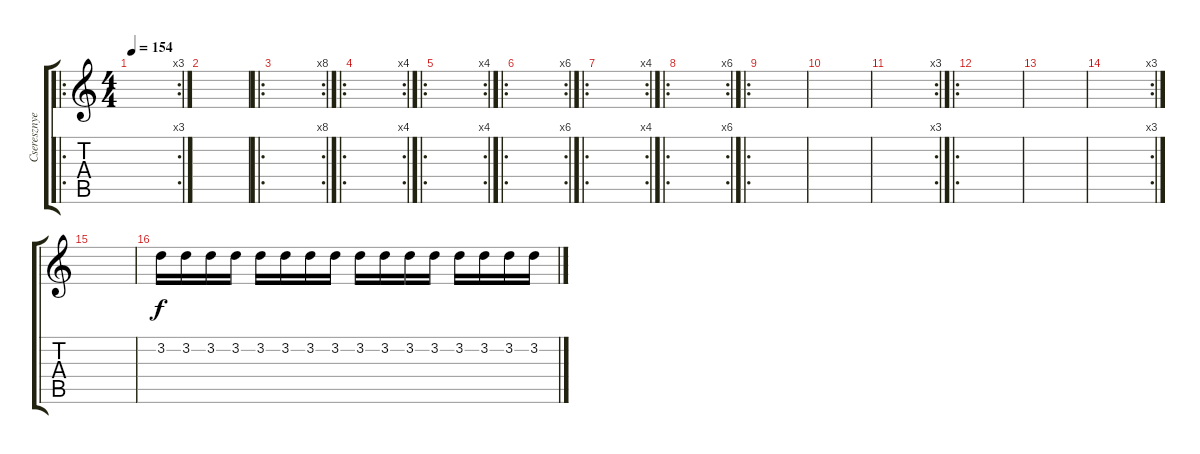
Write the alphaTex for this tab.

\track ("Cseresznye Szóló" "Cseresznye") {instrument overdrivenguitar}
\staff {score tabs}
\tuning (E4 B3 G3 D3 A2 E2) {hide}
\ro
\rc 3
\ts (4 4)
\tempo 154
\clef g2
\ks c
|
|
\ro
\rc 8
|
\ro
\rc 4
|
\ro
\rc 4
|
\ro
\rc 6
|
\ro
\rc 4
|
\ro
\rc 6
|
\ro
|
|
\rc 3
|
\ro
|
|
\rc 3
|
|
3.2.16 3.2.16 3.2.16 3.2.16 3.2.16 3.2.16 3.2.16 3.2.16 3.2.16 3.2.16 3.2.16 3.2.16 3.2.16 3.2.16 3.2.16 3.2.16
